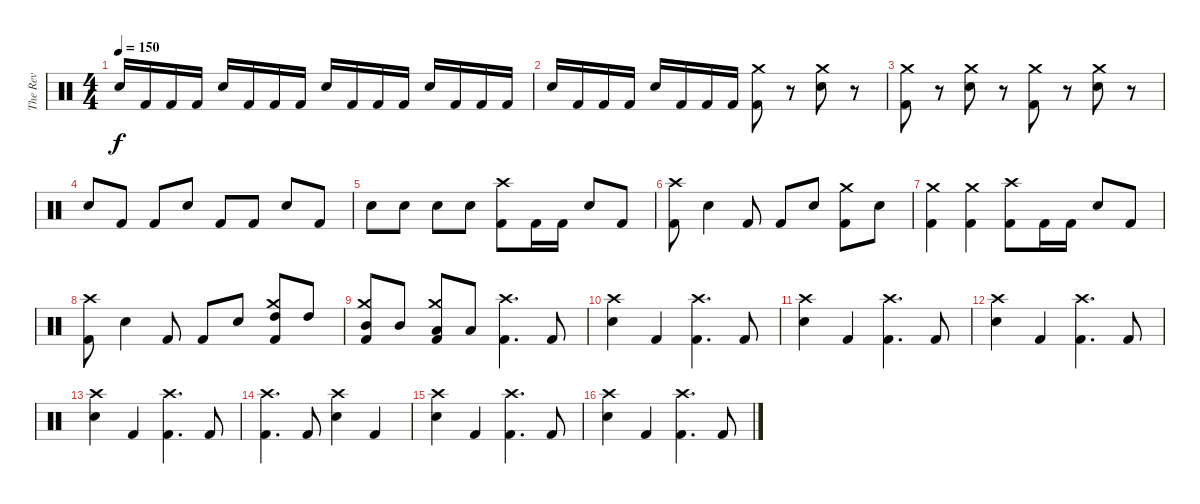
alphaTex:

\track ("The Rev" "The Rev") {instrument percussion}
\staff {score}
\articulation defaults
\ts (4 4)
\tempo 150
\clef neutral
\ks c "Snare (hit) 2".16{dy f} "Kick (hit) 2".16 "Kick (hit) 2".16 "Kick (hit) 2".16 "Snare (hit) 2".16 "Kick (hit) 2".16 "Kick (hit) 2".16 "Kick (hit) 2".16 "Snare (hit) 2".16 "Kick (hit) 2".16 "Kick (hit) 2".16 "Kick (hit) 2".16 "Snare (hit) 2".16 "Kick (hit) 2".16 "Kick (hit) 2".16 "Kick (hit) 2".16
|
"Snare (hit) 2".16 "Kick (hit) 2".16 "Kick (hit) 2".16 "Kick (hit) 2".16 "Snare (hit) 2".16 "Kick (hit) 2".16 "Kick (hit) 2".16 "Kick (hit) 2".16 ("Crash medium (hit)" "Kick (hit) 2").8 r.8 ("Crash medium (hit)" "Snare (hit) 2").8 r.8 |
("Crash medium (hit)" "Kick (hit) 2").8 r.8 ("Crash medium (hit)" "Snare (hit) 2").8 r.8 ("Crash medium (hit)" "Kick (hit) 2").8 r.8 ("Crash medium (hit)" "Snare (hit) 2").8 r.8 |
"Snare (hit) 2".8 "Kick (hit) 2".8 "Kick (hit) 2".8 "Snare (hit) 2".8 "Kick (hit) 2".8 "Kick (hit) 2".8 "Snare (hit) 2".8 "Kick (hit) 2".8 |
"Snare (hit) 2".8 "Snare (hit) 2".8 "Snare (hit) 2".8 "Snare (hit) 2".8 ("Crash high (hit)" "Kick (hit) 2").8 "Kick (hit) 2".16 "Kick (hit) 2".16 "Snare (hit) 2".8 "Kick (hit) 2".8 |
("Crash high (hit)" "Kick (hit) 2").8 "Snare (hit) 2".4 "Kick (hit) 2".8 "Kick (hit) 2".8 "Snare (hit) 2".8 ("Crash medium (hit)" "Kick (hit) 2").8 "Snare (hit) 2".8 |
("Crash medium (hit)" "Kick (hit) 2").4 ("Crash medium (hit)" "Kick (hit) 2").4 ("Crash high (hit)" "Kick (hit) 2").8 "Kick (hit) 2".16 "Kick (hit) 2".16 "Snare (hit) 2".8 "Kick (hit) 2".8 |
("Crash high (hit)" "Kick (hit) 2").8 "Snare (hit) 2".4 "Kick (hit) 2".8 "Kick (hit) 2".8 "Snare (hit) 2".8 ("Crash medium (hit)" "High Tom (hit)" "Kick (hit) 2").8 "High Tom (hit)".8 |
("Crash medium (hit)" "Mid Tom (hit)" "Kick (hit) 2").8 "Mid Tom (hit)".8 ("Crash medium (hit)" "Low Tom (hit)" "Kick (hit) 2").8 "Low Tom (hit)".8 ("Crash high (hit)" "Kick (hit) 2").4{d} "Kick (hit) 2".8 |
("Crash high (hit)" "Snare (hit) 2").4 "Kick (hit) 2".4 ("Crash high (hit)" "Kick (hit) 2").4{d} "Kick (hit) 2".8 |
("Crash high (hit)" "Snare (hit) 2").4 "Kick (hit) 2".4 ("Crash high (hit)" "Kick (hit) 2").4{d} "Kick (hit) 2".8 |
("Crash high (hit)" "Snare (hit) 2").4 "Kick (hit) 2".4 ("Crash high (hit)" "Kick (hit) 2").4{d} "Kick (hit) 2".8 |
("Crash high (hit)" "Snare (hit) 2").4 "Kick (hit) 2".4 ("Crash high (hit)" "Kick (hit) 2").4{d} "Kick (hit) 2".8 |
("Crash high (hit)" "Kick (hit) 2").4{d} "Kick (hit) 2".8 ("Crash high (hit)" "Snare (hit) 2").4 "Kick (hit) 2".4 |
("Crash high (hit)" "Snare (hit) 2").4 "Kick (hit) 2".4 ("Crash high (hit)" "Kick (hit) 2").4{d} "Kick (hit) 2".8 |
("Crash high (hit)" "Snare (hit) 2").4 "Kick (hit) 2".4 ("Crash high (hit)" "Kick (hit) 2").4{d} "Kick (hit) 2".8
